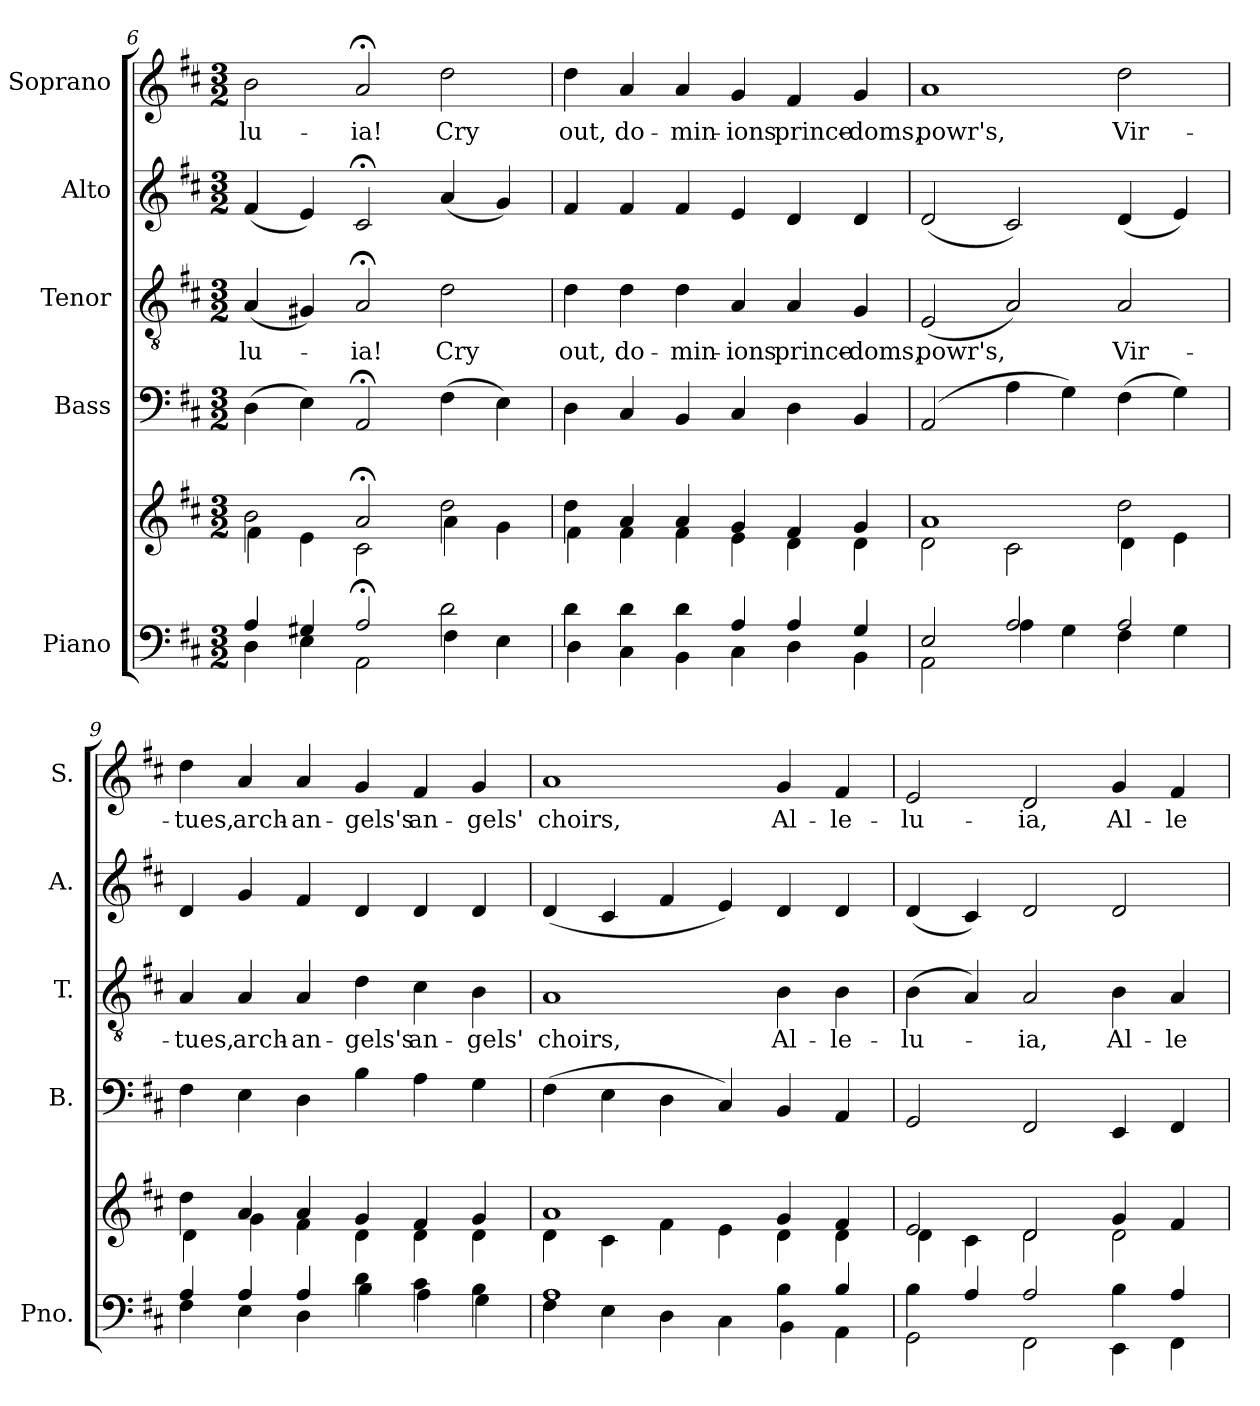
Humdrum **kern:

**kern	**kern	**kern	**kern	**text	**kern	**kern	**text
*part5	*part5	*part4	*part3	*part3	*part2	*part1	*part1
*staff6	*staff5	*staff4	*staff3	*staff3	*staff2	*staff1	*staff1
*I"Piano	*	*I"Bass	*I"Tenor	*	*I"Alto	*I"Soprano	*
*I'Pno.	*	*I'B.	*I'T.	*	*I'A.	*I'S.	*
!!LO:PB:g=z
*clefF4	*clefG2	*clefF4	*clefGv2	*	*clefG2	*clefG2	*
*k[f#c#]	*k[f#c#]	*k[f#c#]	*k[f#c#]	*	*k[f#c#]	*k[f#c#]	*
*D:	*D:	*D:	*D:	*	*D:	*D:	*
*M3/2	*M3/2	*M3/2	*M3/2	*	*M3/2	*M3/2	*
=6	=6	=6	=6	=6	=6	=6	=6
*^	*^	*	*	*	*	*	*
!	!	!	!	!	!	!LO:LY:b	!	!	!LO:LY:b
4A/	4D\	2b\	4f#\	(>4D\	(<4A/	-lu-	(<4f#/	2b\	-lu-
4G#X/	4E\	.	4e\	4E\)	4G#X/)	.	4e/)	.	.
!	!	!	!	!	!	!LO:LY:b	!	!	!LO:LY:b
2A;</	2AA\	2a;</	2c#\	2AA;</	2A;</	-ia!	2c#;</	2a;</	-ia!
!	!	!	!	!	!	!LO:LY:b	!	!	!LO:LY:b
2d\	4F#\	2dd\	4a\	(>4F#\	2d\	Cry	(<4a/	2dd\	Cry
.	4E\	.	4g\	4E\)	.	.	4g/)	.	.
=7	=7	=7	=7	=7	=7	=7	=7	=7	=7
!	!	!	!	!	!	!LO:LY:b	!	!	!LO:LY:b
4d\	4D\	4dd\	4f#\	4D\	4d\	out,	4f#/	4dd\	out,
!	!	!	!	!	!	!LO:LY:b	!	!	!LO:LY:b
4d\	4C#\	4a/	4f#\	4C#/	4d\	do-	4f#/	4a/	do-
!	!	!	!	!	!	!LO:LY:b	!	!	!LO:LY:b
4d\	4BB\	4a/	4f#\	4BB/	4d\	-min-	4f#/	4a/	-min-
!	!	!	!	!	!	!LO:LY:b	!	!	!LO:LY:b
4A/	4C#\	4g/	4e\	4C#/	4A/	-ions	4e/	4g/	-ions
!	!	!	!	!	!	!LO:LY:b	!	!	!LO:LY:b
4A/	4D\	4f#/	4d\	4D\	4A/	prince-	4d/	4f#/	prince-
!	!	!	!	!	!	!LO:LY:b	!	!	!LO:LY:b
4G/	4BB\	4g/	4d\	4BB/	4G/	-doms,	4d/	4g/	-doms,
=8	=8	=8	=8	=8	=8	=8	=8	=8	=8
!	!	!	!	!	!	!LO:LY:b	!	!	!LO:LY:b
2E/	2AA\	1a	2d\	(>2AA/	(<2E/	powr's,	(<2d/	1a	powr's,
2A/	4A\	.	2c#\	4A\	2A/)	.	2c#/)	.	.
.	4G\	.	.	4G\)	.	.	.	.	.
!	!	!	!	!	!	!LO:LY:b	!	!	!LO:LY:b
2A/	4F#\	2dd\	4d\	(>4F#\	2A/	Vir-	(<4d/	2dd\	Vir-
.	4G\	.	4e\	4G\)	.	.	4e/)	.	.
!!LO:LB:g=z
=9	=9	=9	=9	=9	=9	=9	=9	=9	=9
!	!	!	!	!	!	!LO:LY:b	!	!	!LO:LY:b
4A/	4F#\	4dd\	4d\	4F#\	4A/	-tues,	4d/	4dd\	-tues,
!	!	!	!	!	!	!LO:LY:b	!	!	!LO:LY:b
4A/	4E\	4a/	4g\	4E\	4A/	arch-	4g/	4a/	arch-
!	!	!	!	!	!	!LO:LY:b	!	!	!LO:LY:b
4A/	4D\	4a/	4f#\	4D\	4A/	-an-	4f#/	4a/	-an-
!	!	!	!	!	!	!LO:LY:b	!	!	!LO:LY:b
4d\	4B\	4g/	4d\	4B\	4d\	-gels's	4d/	4g/	-gels's
!	!	!	!	!	!	!LO:LY:b	!	!	!LO:LY:b
4c#\	4A\	4f#/	4d\	4A\	4c#\	an-	4d/	4f#/	an-
!	!	!	!	!	!	!LO:LY:b	!	!	!LO:LY:b
4B\	4G\	4g/	4d\	4G\	4B\	-gels'	4d/	4g/	-gels'
=10	=10	=10	=10	=10	=10	=10	=10	=10	=10
!	!	!	!	!	!	!LO:LY:b	!	!	!LO:LY:b
1A	4F#\	1a	4d\	(>4F#\	1A	choirs,	(<4d/	1a	choirs,
.	4E\	.	4c#\	4E\	.	.	4c#/	.	.
.	4D\	.	4f#\	4D\	.	.	4f#/	.	.
.	4C#\	.	4e\	4C#/)	.	.	4e/)	.	.
!	!	!	!	!	!	!LO:LY:b	!	!	!LO:LY:b
4B\	4BB\	4g/	4d\	4BB/	4B\	Al-	4d/	4g/	Al-
!	!	!	!	!	!	!LO:LY:b	!	!	!LO:LY:b
4B/	4AA\	4f#/	4d\	4AA/	4B\	-le-	4d/	4f#/	-le-
!!LO:PB:g=z
=11	=11	=11	=11	=11	=11	=11	=11	=11	=11
!	!	!	!	!	!	!LO:LY:b	!	!	!LO:LY:b
4B\	2GG\	2e/	4d\	2GG/	(>4B\	-lu-	(<4d/	2e/	-lu-
4A/	.	.	4c#\	.	4A/)	.	4c#/)	.	.
!	!	!	!	!	!	!LO:LY:b	!	!	!LO:LY:b
2A/	2FF#\	2d/	2d\	2FF#/	2A/	-ia,	2d/	2d/	-ia,
!	!	!	!	!	!	!LO:LY:b	!	!	!LO:LY:b
4B\	4EE\	4g/	2d\	4EE/	4B\	Al-	2d/	4g/	Al-
!	!	!	!	!	!	!LO:LY:b	!	!	!LO:LY:b
4A/	4FF#\	4f#/	.	4FF#/	4A/	-le-	.	4f#/	-le-
*v	*v	*	*	*	*	*	*	*	*
*	*v	*v	*	*	*	*	*	*
=	=	=	=	=	=	=	=
*-	*-	*-	*-	*-	*-	*-	*-
